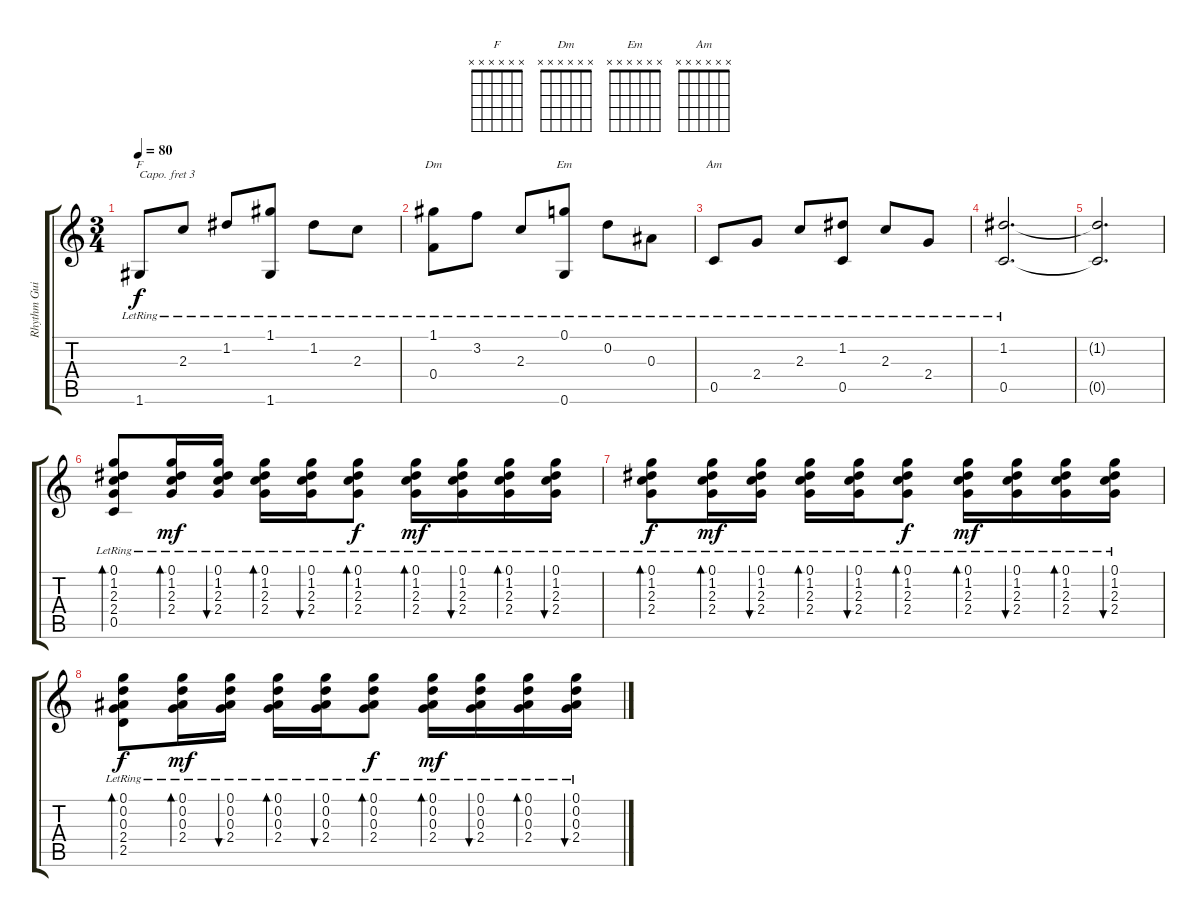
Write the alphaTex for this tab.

\track ("Rhythm Guitar" "Rhythm Gui") {instrument acousticguitarsteel}
\staff {score tabs}
\capo 3
\tuning (E4 B3 G3 D3 A2 E2) {hide}
\chord ("F" x x x x x x)
\chord ("Dm" x x x x x x)
\chord ("Em" x x x x x x)
\chord ("Am" x x x x x x)
\ts (3 4)
\tempo 80
\clef g2
\ks aminor
1.6{lr}.8{ch "F" dy f} 2.3{lr}.8 1.2{lr}.8 (1.1{lr} 1.6{lr}).8 1.2{lr}.8 2.3{lr}.8 |
(1.1{lr} 0.4{lr}).8{ch "Dm"} 3.2{lr}.8 2.3{lr}.8 (0.1{lr} 0.6{lr}).8{ch "Em"} 0.2{lr}.8 0.3{lr}.8 |
0.5{lr}.8{ch "Am"} 2.4{lr}.8 2.3{lr}.8 (1.2{lr} 0.5{lr}).8 2.3{lr}.8 2.4{lr}.8 |
(1.2{lr} 0.5{lr}).2{d} |
(1.2{t} 0.5{t}).2{d} |
(0.1{lr} 1.2{lr} 2.3{lr} 2.4{lr} 0.5{lr}).8{bd 30} (0.1{lr} 1.2{lr} 2.3{lr} 2.4{lr}).16{bd 30 dy mf} (0.1{lr} 1.2{lr} 2.3{lr} 2.4{lr}).16{bu 30} (0.1{lr} 1.2{lr} 2.3{lr} 2.4{lr}).16{bd 30} (0.1{lr} 1.2{lr} 2.3{lr} 2.4{lr}).16{bu 30} (0.1{lr} 1.2{lr} 2.3{lr} 2.4{lr}).8{bd 30 dy f} (0.1{lr} 1.2{lr} 2.3{lr} 2.4{lr}).16{bd 30 dy mf} (0.1{lr} 1.2{lr} 2.3{lr} 2.4{lr}).16{bu 30} (0.1{lr} 1.2{lr} 2.3{lr} 2.4{lr}).16{bd 30} (0.1{lr} 1.2{lr} 2.3{lr} 2.4{lr}).16{bu 30} |
(0.1{lr} 1.2{lr} 2.3{lr} 2.4{lr}).8{bd 30 dy f} (0.1{lr} 1.2{lr} 2.3{lr} 2.4{lr}).16{bd 30 dy mf} (0.1{lr} 1.2{lr} 2.3{lr} 2.4{lr}).16{bu 30} (0.1{lr} 1.2{lr} 2.3{lr} 2.4{lr}).16{bd 30} (0.1{lr} 1.2{lr} 2.3{lr} 2.4{lr}).16{bu 30} (0.1{lr} 1.2{lr} 2.3{lr} 2.4{lr}).8{bd 30 dy f} (0.1{lr} 1.2{lr} 2.3{lr} 2.4{lr}).16{bd 30 dy mf} (0.1{lr} 1.2{lr} 2.3{lr} 2.4{lr}).16{bu 30} (0.1{lr} 1.2{lr} 2.3{lr} 2.4{lr}).16{bd 30} (0.1{lr} 1.2{lr} 2.3{lr} 2.4{lr}).16{bu 30} |
(0.1{lr} 0.2{lr} 0.3{lr} 2.4{lr} 2.5{lr}).8{bd 30 dy f} (0.1{lr} 0.2{lr} 0.3{lr} 2.4{lr}).16{bd 30 dy mf} (0.1{lr} 0.2{lr} 0.3{lr} 2.4{lr}).16{bu 30} (0.1{lr} 0.2{lr} 0.3{lr} 2.4{lr}).16{bd 30} (0.1{lr} 0.2{lr} 0.3{lr} 2.4{lr}).16{bu 30} (0.1{lr} 0.2{lr} 0.3{lr} 2.4{lr}).8{bd 30 dy f} (0.1{lr} 0.2{lr} 0.3{lr} 2.4{lr}).16{bd 30 dy mf} (0.1{lr} 0.2{lr} 0.3{lr} 2.4{lr}).16{bu 30} (0.1{lr} 0.2{lr} 0.3{lr} 2.4{lr}).16{bd 30} (0.1{lr} 0.2{lr} 0.3{lr} 2.4{lr}).16{bu 30}
